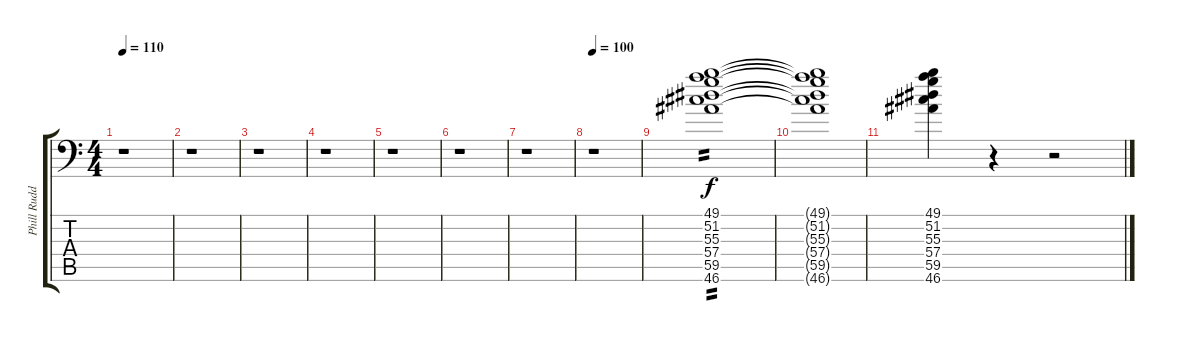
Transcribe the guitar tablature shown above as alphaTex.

\track ("Phill Rudd (Drums)" "Phill Rudd") {instrument acousticgrandpiano}
\staff {score tabs}
\tuning (C-1 C-1 C-1 C-1 C-1 C-1) {hide}
\ts (4 4)
\tempo 110
\clef f4
\ks c
r.1{dy f} |
r.1 |
r.1 |
r.1 |
r.1 |
r.1 |
r.1 |
\tempo 100
r.1 |
(49.1 51.2 55.3 57.4 59.5 46.6).1{tp 2} |
(49.1{t} 51.2{t} 55.3{t} 57.4{t} 59.5{t} 46.6{t}).1 |
(49.1 51.2 55.3 57.4 59.5 46.6).4 r.4 r.2
